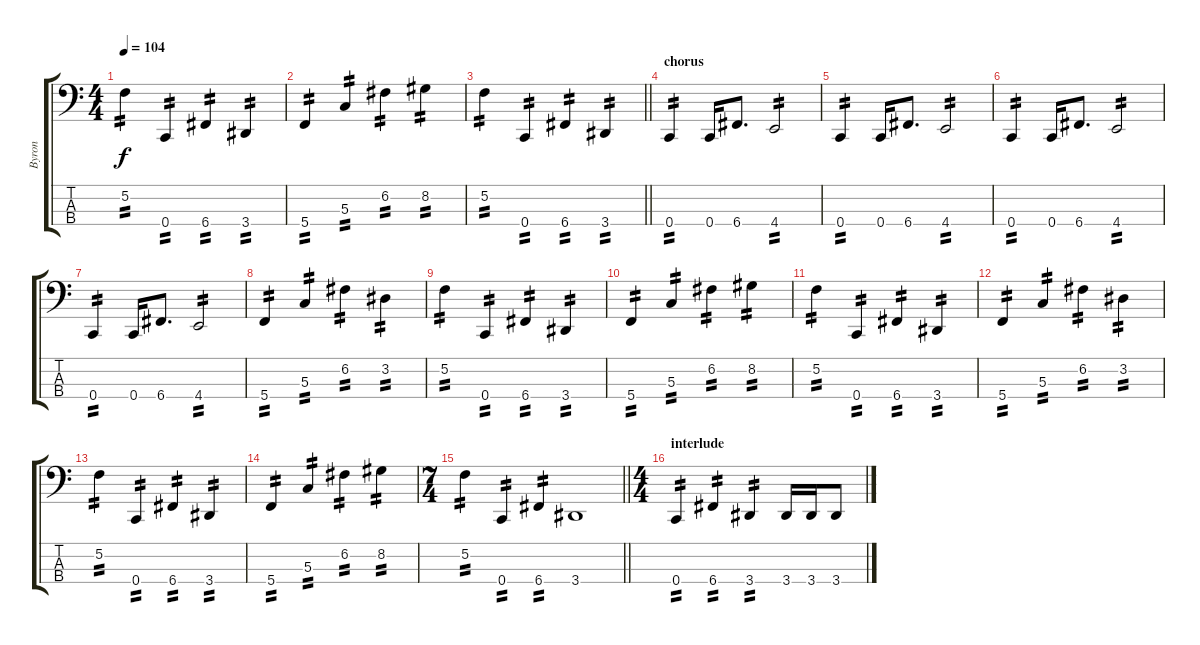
\track ("Byron" "Byron") {instrument electricbasspick}
\staff {score tabs}
\tuning (F2 C2 G1 C1) {hide}
\ts (4 4)
\tempo 104
\clef f4
\ks c
5.2.4{tp 2 dy f} 0.4.4{tp 2} 6.4.4{tp 2} 3.4.4{tp 2} |
5.4.4{tp 2} 5.3.4{tp 2} 6.2.4{tp 2} 8.2.4{tp 2} |
\barLineRight lightlight
5.2.4{tp 2} 0.4.4{tp 2} 6.4.4{tp 2} 3.4.4{tp 2} |
\section ("" "chorus")
0.4.4{tp 2} 0.4.16 6.4.8{d} 4.4.2{tp 2} |
0.4.4{tp 2} 0.4.16 6.4.8{d} 4.4.2{tp 2} |
0.4.4{tp 2} 0.4.16 6.4.8{d} 4.4.2{tp 2} |
0.4.4{tp 2} 0.4.16 6.4.8{d} 4.4.2{tp 2} |
5.4.4{tp 2} 5.3.4{tp 2} 6.2.4{tp 2} 3.2.4{tp 2} |
5.2.4{tp 2} 0.4.4{tp 2} 6.4.4{tp 2} 3.4.4{tp 2} |
5.4.4{tp 2} 5.3.4{tp 2} 6.2.4{tp 2} 8.2.4{tp 2} |
5.2.4{tp 2} 0.4.4{tp 2} 6.4.4{tp 2} 3.4.4{tp 2} |
5.4.4{tp 2} 5.3.4{tp 2} 6.2.4{tp 2} 3.2.4{tp 2} |
5.2.4{tp 2} 0.4.4{tp 2} 6.4.4{tp 2} 3.4.4{tp 2} |
5.4.4{tp 2} 5.3.4{tp 2} 6.2.4{tp 2} 8.2.4{tp 2} |
\ts (7 4)
\barLineRight lightlight
5.2.4{tp 2} 0.4.4{tp 2} 6.4.4{tp 2} 3.4.1 |
\ts (4 4)
\section ("" "interlude")
0.4.4{tp 2} 6.4.4{tp 2} 3.4.4{tp 2} 3.4.16 3.4.16 3.4.8
